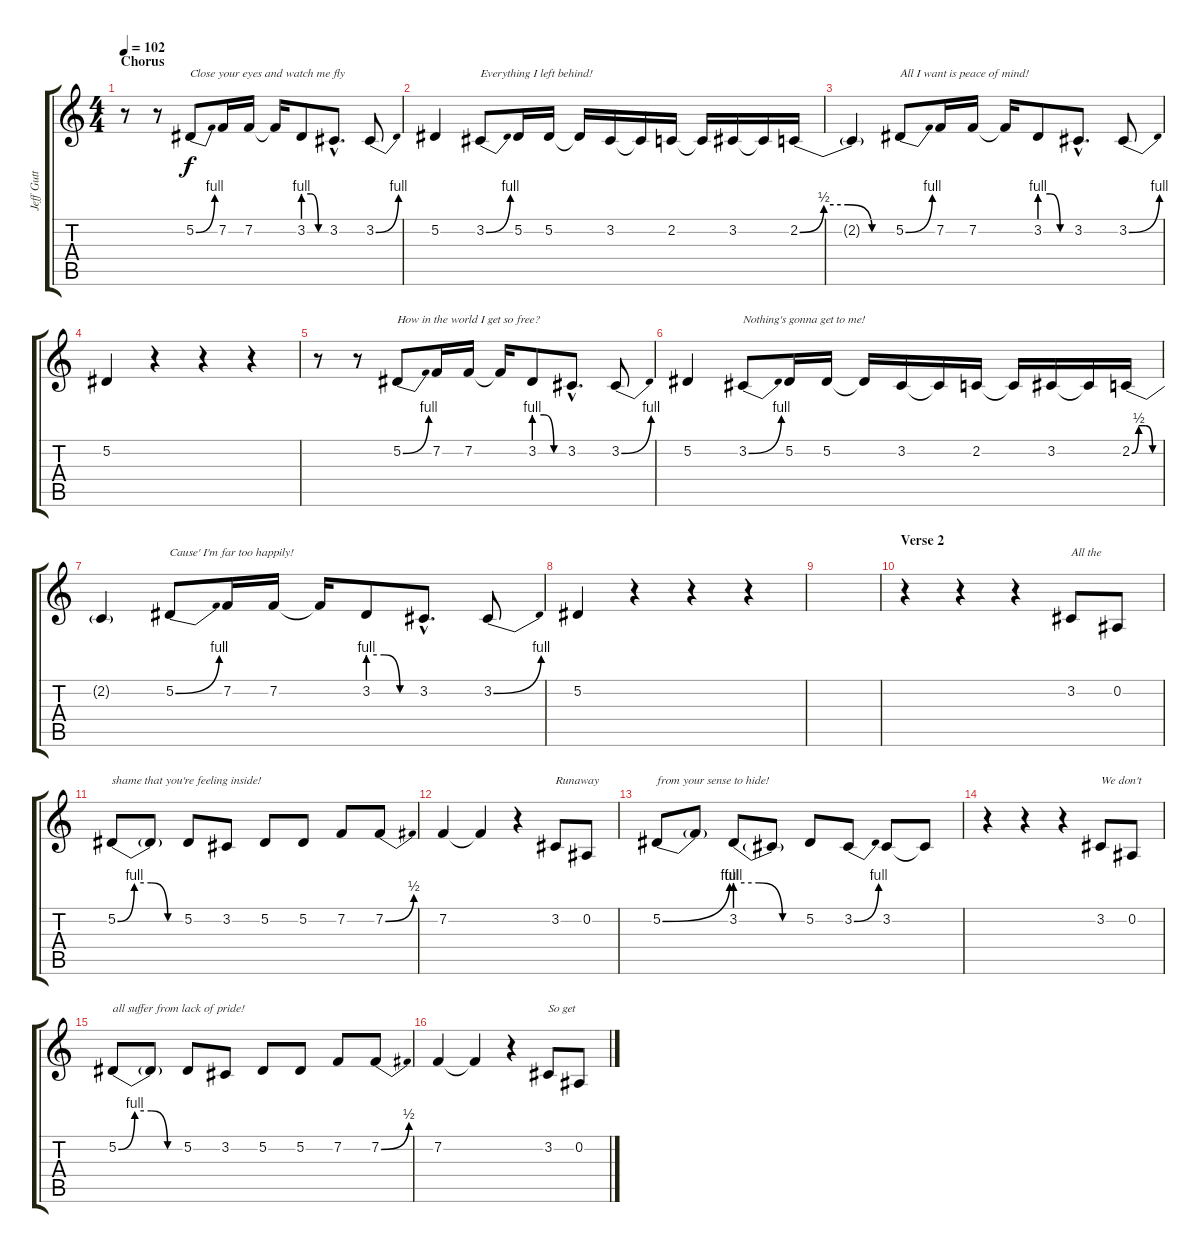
\track ("Jeff Gutt (Vocals)" "Jeff Gutt ") {instrument harmonica}
\staff {score tabs}
\tuning (Eb4 Bb3 Gb3 Db3 Ab2 Eb2) {hide}
\ts (4 4)
\section ("" "Chorus")
\tempo 102
\clef g2
\ks c
r.8{dy f} r.8 5.2{be (bend 0 0 60 4)}.8{txt "Close your eyes and watch me fly"} 7.2.16 7.2.16 7.2{t}.16 3.2{be (custom 0 4 20 4 40 0 60 0)}.8 3.2{hac}.8{d} 3.2{be (bend 0 0 60 4)}.8 |
5.2.4 3.2{be (bend 0 0 60 4)}.8{txt "Everything I left behind!"} 5.2.16 5.2.16 5.2{t}.16 3.2.16 3.2{t}.16 2.2.16 2.2{t}.16 3.2.16 3.2{t}.16 2.2{be (custom 0 0 15 2 30 2 45 0 60 0)}.16 |
2.2{t}.4 5.2{be (bend 0 0 60 4)}.8{txt "All I want is peace of mind!"} 7.2.16 7.2.16 7.2{t}.16 3.2{be (custom 0 4 20 4 40 0 60 0)}.8 3.2{hac}.8{d} 3.2{be (bend 0 0 60 4)}.8 |
5.2.4 r.4 r.4 r.4 |
r.8 r.8 5.2{be (bend 0 0 60 4)}.8{txt "How in the world I get so free?"} 7.2.16 7.2.16 7.2{t}.16 3.2{be (custom 0 4 20 4 40 0 60 0)}.8 3.2{hac}.8{d} 3.2{be (bend 0 0 60 4)}.8 |
5.2.4 3.2{be (bend 0 0 60 4)}.8{txt "Nothing's gonna get to me!"} 5.2.16 5.2.16 5.2{t}.16 3.2.16 3.2{t}.16 2.2.16 2.2{t}.16 3.2.16 3.2{t}.16 2.2{be (custom 0 0 15 2 30 2 45 0 60 0)}.16 |
2.2{t}.4 5.2{be (bend 0 0 60 4)}.8{txt "Cause' I'm far too happily!"} 7.2.16 7.2.16 7.2{t}.16 3.2{be (custom 0 4 20 4 40 0 60 0)}.8 3.2{hac}.8{d} 3.2{be (bend 0 0 60 4)}.8 |
5.2.4 r.4 r.4 r.4 |
|
\section ("" "Verse 2")
r.4 r.4 r.4 3.2.8{txt "All the"} 0.2.8 |
5.2{be (custom 0 0 15 4 30 4 45 0 60 0)}.8{txt "shame that you're feeling inside!"} 5.2{t}.8 5.2.8 3.2.8 5.2.8 5.2.8 7.2.8 7.2{be (bend 0 0 60 2)}.8 |
7.2.4 7.2{t}.4 r.4 3.2.8{txt "Runaway"} 0.2.8 |
5.2{be (bend 0 0 60 4)}.8{txt "from your sense to hide!"} 5.2{t}.8 3.2{be (custom 0 4 20 4 40 0 60 0)}.8 3.2{t}.8 5.2.8 3.2{be (bend 0 0 60 4)}.8 3.2.8 3.2{t}.8 |
r.4 r.4 r.4 3.2.8{txt "We don't"} 0.2.8 |
5.2{be (custom 0 0 15 4 30 4 45 0 60 0)}.8{txt "all suffer from lack of pride!"} 5.2{t}.8 5.2.8 3.2.8 5.2.8 5.2.8 7.2.8 7.2{be (bend 0 0 60 2)}.8 |
7.2.4 7.2{t}.4 r.4 3.2.8{txt "So get"} 0.2.8
